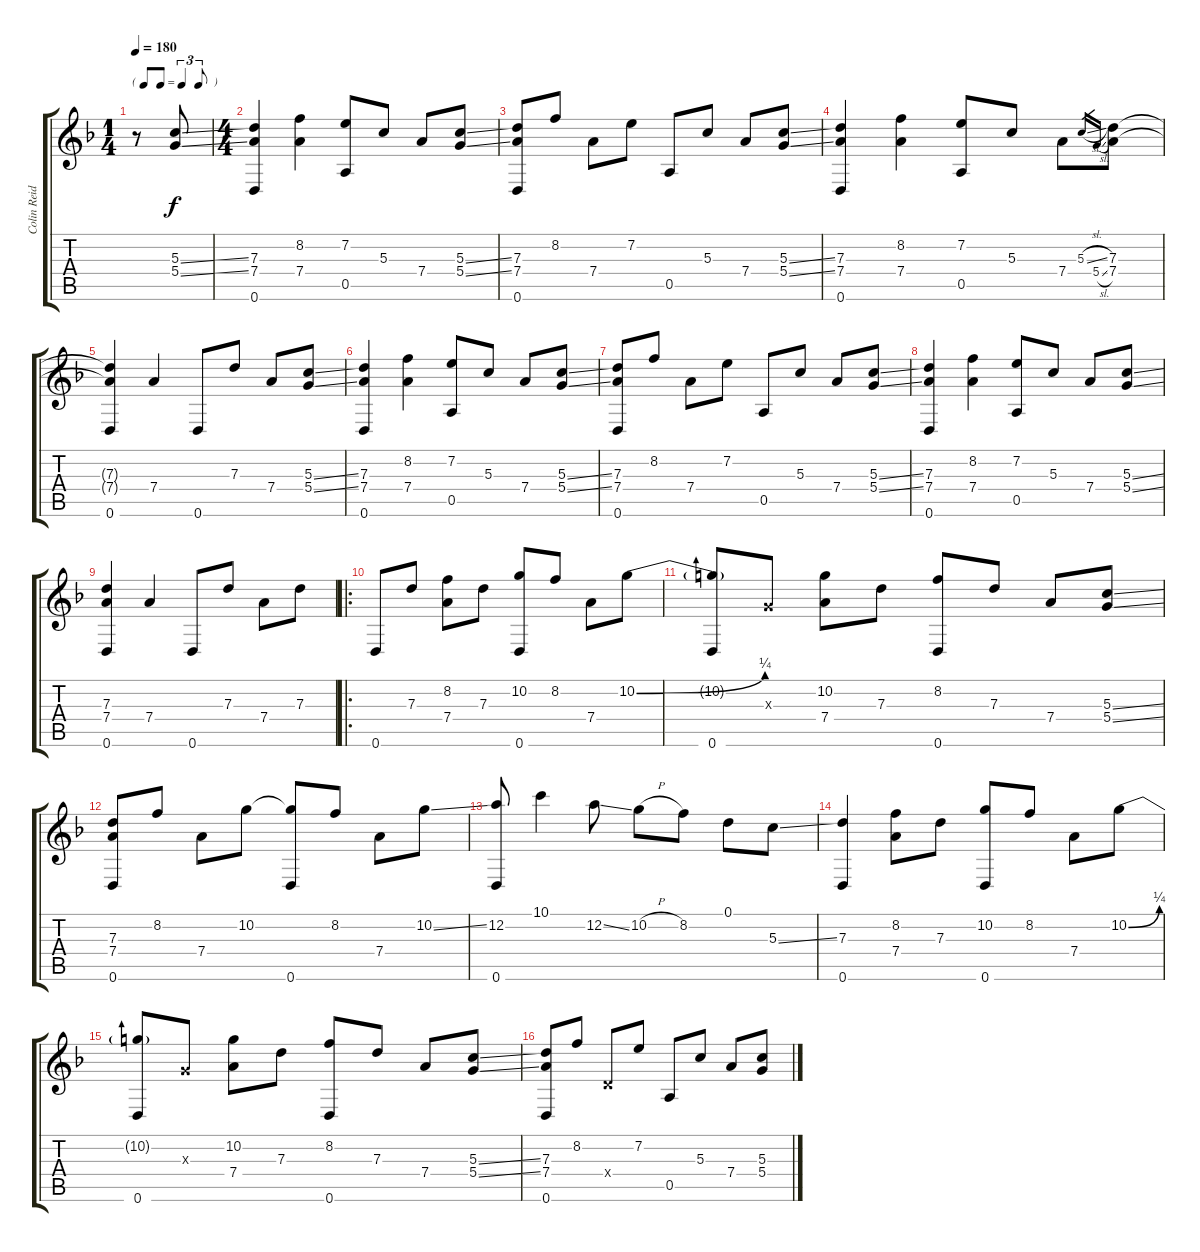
\track ("Colin Reid" "Colin Reid") {instrument acousticguitarsteel}
\staff {score tabs}
\tuning (D4 A3 G3 D3 A2 D2) {hide}
\ts (1 4)
\tf triplet8th
\tempo 180
\clef g2
\ks f
r.8{dy f instrument acousticguitarsteel} (5.3{ss} 5.4{ss}).8 |
\ts (4 4)
(7.3 7.4 0.6).4 (8.2 7.4).4 (7.2 0.5).8 5.3.8 7.4.8 (5.3{ss} 5.4{ss}).8 |
(7.3 7.4 0.6).8 8.2.8 7.4.8 7.2.8 0.5.8 5.3.8 7.4.8 (5.3{ss} 5.4{ss}).8 |
(7.3 7.4 0.6).4 (8.2 7.4).4 (7.2 0.5).8 5.3.8 7.4.8 5.3{sl}.16{gr} 5.4{sl}.16{gr} (7.3 7.4).8 |
(7.3{t} 7.4{t} 0.6).4 7.4.4 0.6.8 7.3.8 7.4.8 (5.3{ss} 5.4{ss}).8 |
(7.3 7.4 0.6).4 (8.2 7.4).4 (7.2 0.5).8 5.3.8 7.4.8 (5.3{ss} 5.4{ss}).8 |
(7.3 7.4 0.6).8 8.2.8 7.4.8 7.2.8 0.5.8 5.3.8 7.4.8 (5.3{ss} 5.4{ss}).8 |
(7.3 7.4 0.6).4 (8.2 7.4).4 (7.2 0.5).8 5.3.8 7.4.8 (5.3{ss} 5.4{ss}).8 |
(7.3 7.4 0.6).4 7.4.4 0.6.8 7.3.8 7.4.8 7.3.8 |
\ro
0.6.8 7.3.8 (8.2 7.4).8 7.3.8 (10.2 0.6).8 8.2.8 7.4.8 10.2{be (bend 0 0 60 1)}.8 |
(10.2{t} 0.6).8 0.3{x}.8 (10.2 7.4).8 7.3.8 (8.2 0.6).8 7.3.8 7.4.8 (5.3{ss} 5.4{ss}).8 |
(7.3 7.4 0.6).8 8.2.8 7.4.8 10.2.8 (10.2{t} 0.6).8 8.2.8 7.4.8 10.2{ss}.8 |
(12.2 0.6).8 10.1.4 12.2{ss}.8 10.2{h}.8 8.2.8 0.1.8 5.3{ss}.8 |
(7.3 0.6).4 (8.2 7.4).8 7.3.8 (10.2 0.6).8 8.2.8 7.4.8 10.2{be (bend 0 0 60 1)}.8 |
(10.2{t} 0.6).8 0.3{x}.8 (10.2 7.4).8 7.3.8 (8.2 0.6).8 7.3.8 7.4.8 (5.3{ss} 5.4{ss}).8 |
(7.3 7.4 0.6).8 8.2.8 0.4{x}.8 7.2.8 0.5.8 5.3.8 7.4.8 (5.3{ss} 5.4{ss}).8
